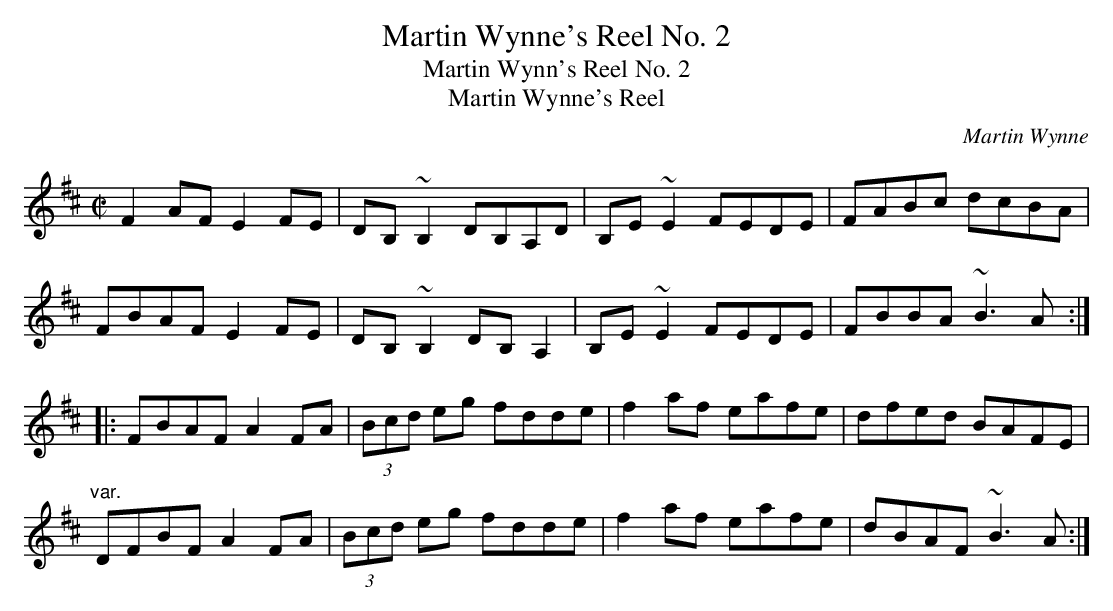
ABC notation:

X:1
T:Martin Wynne's Reel No. 2
T:Martin Wynn's Reel No. 2
T:Martin Wynne's Reel
M:C|
L:1/8
C:Martin Wynne
K:D
F2AF E2FE|DB,~B,2 DB,A,D|B,E~E2 FEDE|FABc dcBA|!
FBAF E2FE|DB,~B,2 DB,A,2|B,E~E2 FEDE|FBBA ~B3A:|!
|:FBAF A2FA|(3Bcd eg fdde|f2af eafe|dfed BAFE|!
"var."DFBF A2FA|(3Bcd eg fdde|f2af eafe|dBAF ~B3A:|]!
